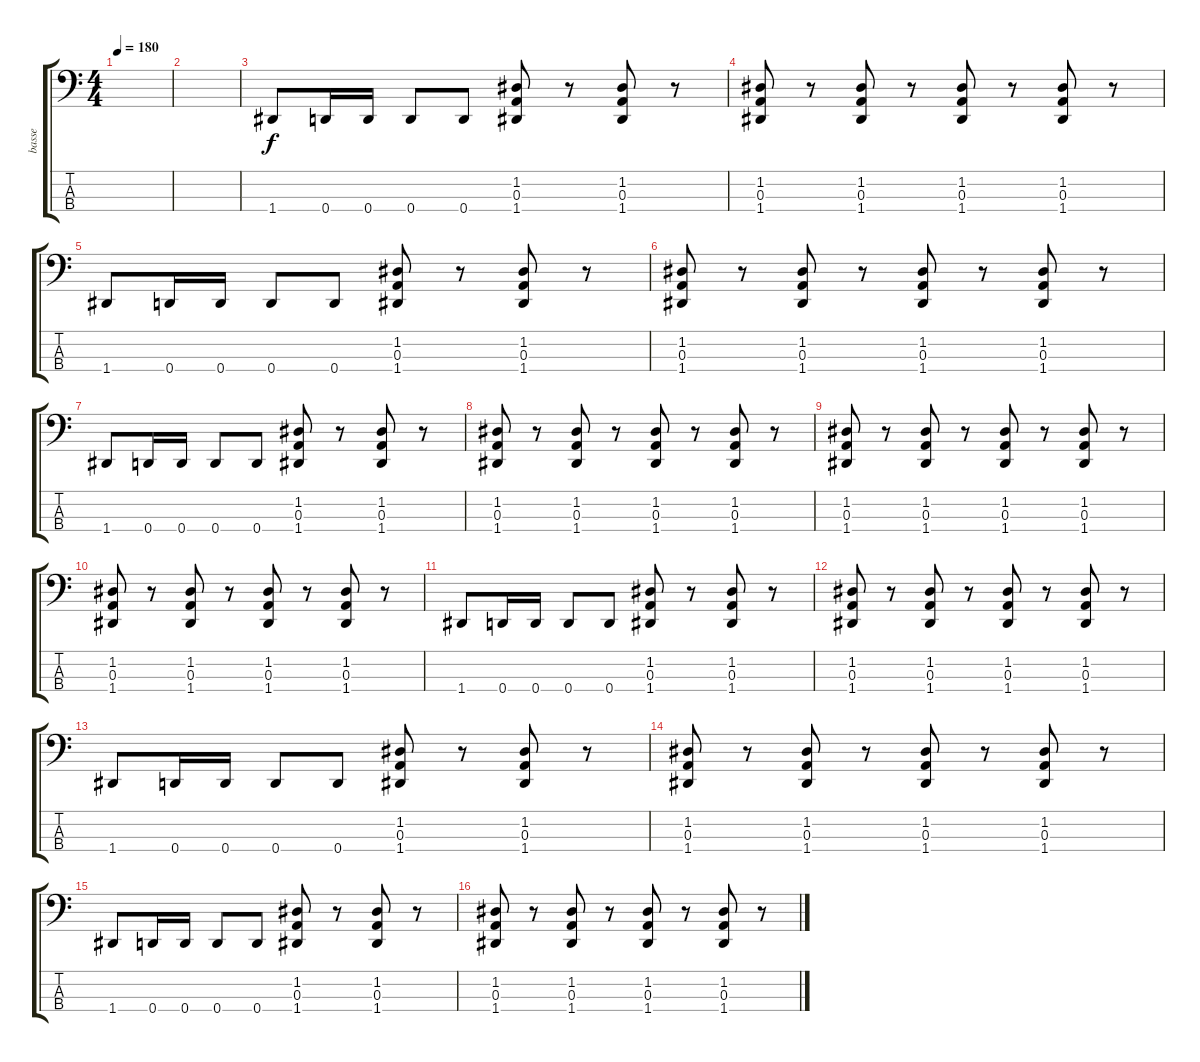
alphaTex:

\track ("basse" "basse") {instrument electricbasspick}
\staff {score tabs}
\tuning (G2 D2 A1 D1) {hide}
\ts (4 4)
\tempo 180
\clef f4
\ks c
|
|
1.4.8 0.4.16 0.4.16 0.4.8 0.4.8 (1.2 0.3 1.4).8 r.8 (1.2 0.3 1.4).8 r.8 |
(1.2 0.3 1.4).8 r.8 (1.2 0.3 1.4).8 r.8 (1.2 0.3 1.4).8 r.8 (1.2 0.3 1.4).8 r.8 |
1.4.8 0.4.16 0.4.16 0.4.8 0.4.8 (1.2 0.3 1.4).8 r.8 (1.2 0.3 1.4).8 r.8 |
(1.2 0.3 1.4).8 r.8 (1.2 0.3 1.4).8 r.8 (1.2 0.3 1.4).8 r.8 (1.2 0.3 1.4).8 r.8 |
1.4.8 0.4.16 0.4.16 0.4.8 0.4.8 (1.2 0.3 1.4).8 r.8 (1.2 0.3 1.4).8 r.8 |
(1.2 0.3 1.4).8 r.8 (1.2 0.3 1.4).8 r.8 (1.2 0.3 1.4).8 r.8 (1.2 0.3 1.4).8 r.8 |
(1.2 0.3 1.4).8 r.8 (1.2 0.3 1.4).8 r.8 (1.2 0.3 1.4).8 r.8 (1.2 0.3 1.4).8 r.8 |
(1.2 0.3 1.4).8 r.8 (1.2 0.3 1.4).8 r.8 (1.2 0.3 1.4).8 r.8 (1.2 0.3 1.4).8 r.8 |
1.4.8 0.4.16 0.4.16 0.4.8 0.4.8 (1.2 0.3 1.4).8 r.8 (1.2 0.3 1.4).8 r.8 |
(1.2 0.3 1.4).8 r.8 (1.2 0.3 1.4).8 r.8 (1.2 0.3 1.4).8 r.8 (1.2 0.3 1.4).8 r.8 |
1.4.8 0.4.16 0.4.16 0.4.8 0.4.8 (1.2 0.3 1.4).8 r.8 (1.2 0.3 1.4).8 r.8 |
(1.2 0.3 1.4).8 r.8 (1.2 0.3 1.4).8 r.8 (1.2 0.3 1.4).8 r.8 (1.2 0.3 1.4).8 r.8 |
1.4.8 0.4.16 0.4.16 0.4.8 0.4.8 (1.2 0.3 1.4).8 r.8 (1.2 0.3 1.4).8 r.8 |
(1.2 0.3 1.4).8 r.8 (1.2 0.3 1.4).8 r.8 (1.2 0.3 1.4).8 r.8 (1.2 0.3 1.4).8 r.8
